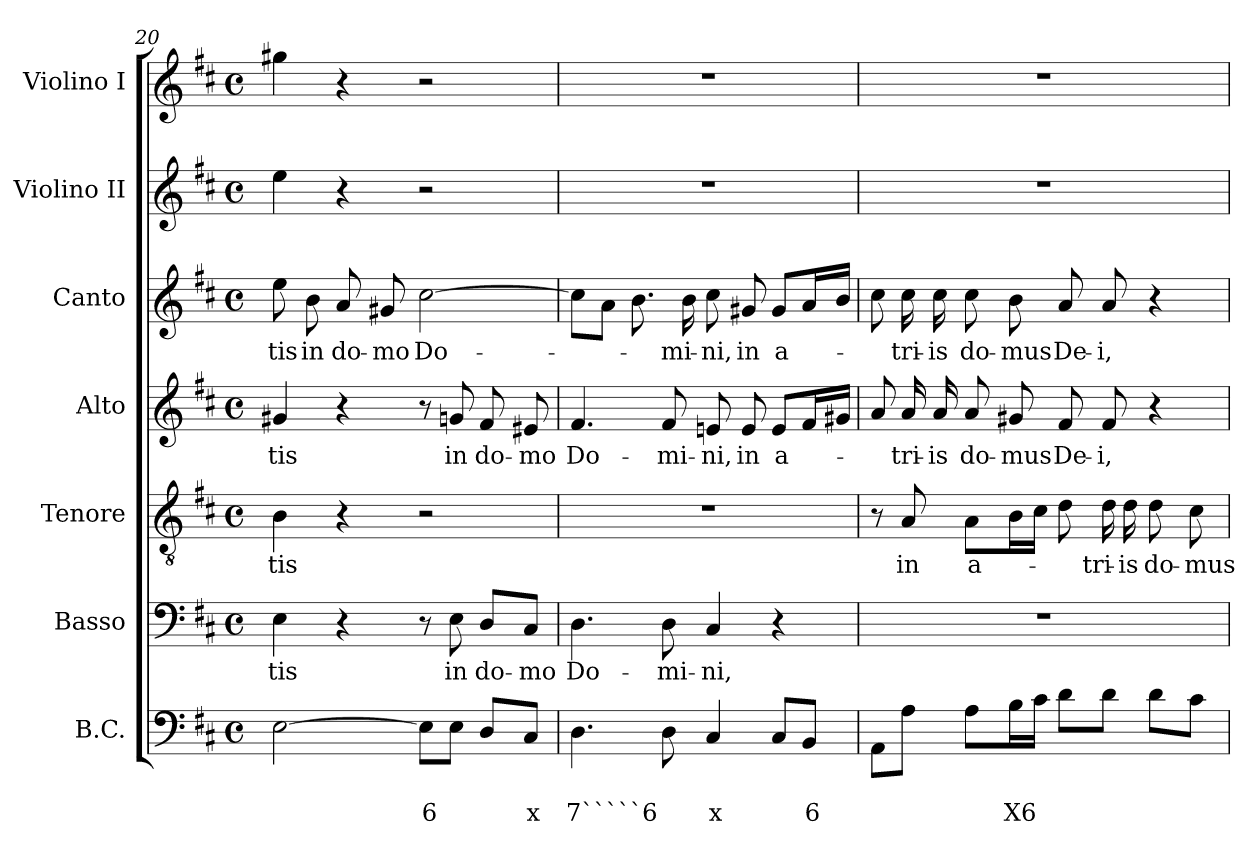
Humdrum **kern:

**kern	**text	**text	**kern	**text	**kern	**text	**kern	**text	**kern	**text	**kern	**kern
*part7	*part7	*part7	*part6	*part6	*part5	*part5	*part4	*part4	*part3	*part3	*part2	*part1
*staff7	*staff7	*staff7	*staff6	*staff6	*staff5	*staff5	*staff4	*staff4	*staff3	*staff3	*staff2	*staff1
*I"B.C.	*	*	*I"Basso	*	*I"Tenore	*	*I"Alto	*	*I"Canto	*	*I"Violino II	*I"Violino I
*I'BC	*	*	*I'B	*	*I'T	*	*I'A	*	*I'C	*	*I'Vln. II	*I'Vln. I
*clefF4	*	*	*clefF4	*	*clefGv2	*	*clefG2	*	*clefG2	*	*clefG2	*clefG2
*k[f#c#]	*	*	*k[f#c#]	*	*k[f#c#]	*	*k[f#c#]	*	*k[f#c#]	*	*k[f#c#]	*k[f#c#]
*D:	*	*	*D:	*	*D:	*	*D:	*	*D:	*	*D:	*D:
*M4/4	*	*	*M4/4	*	*M4/4	*	*M4/4	*	*M4/4	*	*M4/4	*M4/4
*met(c)	*	*	*met(c)	*	*met(c)	*	*met(c)	*	*met(c)	*	*met(c)	*met(c)
=20	=20	=20	=20	=20	=20	=20	=20	=20	=20	=20	=20	=20
!	!	!	!	!LO:LY:b	!	!	!	!	!	!	!	!
!	!	!	!	!	!	!LO:LY:b	!	!	!	!	!	!
!	!	!	!	!	!	!	!	!LO:LY:b	!	!	!	!
!	!	!	!	!	!	!	!	!	!	!LO:LY:b	!	!
[2E\	.	.	4E\	-tis	4B\	-tis	4g#X/	-tis	8ee\	-tis	4ee\	4gg#X\
!	!	!	!	!	!	!	!	!	!	!LO:LY:b	!	!
.	.	.	.	.	.	.	.	.	8b\	in	.	.
!	!	!	!	!	!	!	!	!	!	!LO:LY:b	!	!
.	.	.	4r	.	4r	.	4r	.	8a/	do-	4r	4r
!	!	!	!	!	!	!	!	!	!	!LO:LY:b	!	!
.	.	.	.	.	.	.	.	.	8g#X/	-mo	.	.
!	!	!LO:LY:b	!	!	!	!	!	!	!	!	!	!
!	!	!	!	!	!	!	!	!	!	!LO:LY:b	!	!
8E\L]	.	6	8r	.	2r	.	8r	.	[2cc#\	Do-	2r	2r
!	!	!	!	!LO:LY:b	!	!	!	!	!	!	!	!
!	!	!	!	!	!	!	!	!LO:LY:b	!	!	!	!
8E\J	.	.	8E\	in	.	.	8gn/	in	.	.	.	.
!	!	!	!	!LO:LY:b	!	!	!	!	!	!	!	!
!	!	!	!	!	!	!	!	!LO:LY:b	!	!	!	!
8D/L	.	.	8D/L	do-	.	.	8f#/	do-	.	.	.	.
!	!	!LO:LY:b	!	!	!	!	!	!	!	!	!	!
!	!	!	!	!LO:LY:b	!	!	!	!	!	!	!	!
!	!	!	!	!	!	!	!	!LO:LY:b	!	!	!	!
8C#/J	.	x	8C#/J	-mo	.	.	8e#X/	-mo	.	.	.	.
=21	=21	=21	=21	=21	=21	=21	=21	=21	=21	=21	=21	=21
!	!	!LO:LY:b	!	!	!	!	!	!	!	!	!	!
!	!	!	!	!LO:LY:b	!	!	!	!	!	!	!	!
!	!	!	!	!	!	!	!	!LO:LY:b	!	!	!	!
4.D\	.	7`````6	4.D\	Do-	1r	.	4.f#/	Do-	8cc#\L]	.	1r	1r
.	.	.	.	.	.	.	.	.	8a\J	.	.	.
.	.	.	.	.	.	.	.	.	8.b\	.	.	.
!	!	!	!	!LO:LY:b	!	!	!	!	!	!	!	!
!	!	!	!	!	!	!	!	!LO:LY:b	!	!	!	!
8D\	.	.	8D\	-mi-	.	.	8f#/	-mi-	.	.	.	.
!	!	!	!	!	!	!	!	!	!	!LO:LY:b	!	!
.	.	.	.	.	.	.	.	.	16b\	-mi-	.	.
!	!	!LO:LY:b	!	!	!	!	!	!	!	!	!	!
!	!	!	!	!LO:LY:b	!	!	!	!	!	!	!	!
!	!	!	!	!	!	!	!	!LO:LY:b	!	!	!	!
!	!	!	!	!	!	!	!	!	!	!LO:LY:b	!	!
4C#/	.	x	4C#/	-ni,	.	.	8en/	-ni,	8cc#\	-ni,	.	.
!	!	!	!	!	!	!	!	!LO:LY:b	!	!	!	!
!	!	!	!	!	!	!	!	!	!	!LO:LY:b	!	!
.	.	.	.	.	.	.	8e/	in	8g#X/	in	.	.
!	!	!	!	!	!	!	!	!LO:LY:b	!	!	!	!
!	!	!	!	!	!	!	!	!	!	!LO:LY:b	!	!
8C#/L	.	.	4r	.	.	.	8e/L	a-	8g#/L	a-	.	.
!	!	!LO:LY:b	!	!	!	!	!	!	!	!	!	!
8BB/J	.	6	.	.	.	.	16f#/L	.	16a/L	.	.	.
.	.	.	.	.	.	.	16g#X/JJ	.	16b/JJ	.	.	.
!!LO:LB:g=z
=22	=22	=22	=22	=22	=22	=22	=22	=22	=22	=22	=22	=22
8AA\L	.	.	1r	.	8r	.	8a/	.	8cc#\	.	1r	1r
!	!	!	!	!	!	!LO:LY:b	!	!	!	!	!	!
!	!	!	!	!	!	!	!	!LO:LY:b	!	!	!	!
!	!	!	!	!	!	!	!	!	!	!LO:LY:b	!	!
8A\J	.	.	.	.	8A/	in	16a/	-tri-	16cc#\	-tri-	.	.
!	!	!	!	!	!	!	!	!LO:LY:b	!	!	!	!
!	!	!	!	!	!	!	!	!	!	!LO:LY:b	!	!
.	.	.	.	.	.	.	16a/	-is	16cc#\	-is	.	.
!	!	!	!	!	!	!LO:LY:b	!	!	!	!	!	!
!	!	!	!	!	!	!	!	!LO:LY:b	!	!	!	!
!	!	!	!	!	!	!	!	!	!	!LO:LY:b	!	!
8A\L	.	.	.	.	8A\L	a-	8a/	do-	8cc#\	do-	.	.
!	!	!LO:LY:b	!	!	!	!	!	!	!	!	!	!
!	!	!	!	!	!	!	!	!LO:LY:b	!	!	!	!
!	!	!	!	!	!	!	!	!	!	!LO:LY:b	!	!
16B\L	.	X6	.	.	16B\L	.	8g#X/	-mus	8b\	-mus	.	.
16c#\JJ	.	.	.	.	16c#\JJ	.	.	.	.	.	.	.
!	!	!	!	!	!	!	!	!LO:LY:b	!	!	!	!
!	!	!	!	!	!	!	!	!	!	!LO:LY:b	!	!
8d\L	.	.	.	.	8d\	.	8f#/	De-	8a/	De-	.	.
!	!	!	!	!	!	!LO:LY:b	!	!	!	!	!	!
!	!	!	!	!	!	!	!	!LO:LY:b	!	!	!	!
!	!	!	!	!	!	!	!	!	!	!LO:LY:b	!	!
8d\J	.	.	.	.	16d\	-tri-	8f#/	-i,	8a/	-i,	.	.
!	!	!	!	!	!	!LO:LY:b	!	!	!	!	!	!
.	.	.	.	.	16d\	-is	.	.	.	.	.	.
!	!	!	!	!	!	!LO:LY:b	!	!	!	!	!	!
8d\L	.	.	.	.	8d\	do-	4r	.	4r	.	.	.
!	!	!	!	!	!	!LO:LY:b	!	!	!	!	!	!
8c#\J	.	.	.	.	8c#\	-mus	.	.	.	.	.	.
=	=	=	=	=	=	=	=	=	=	=	=	=
*-	*-	*-	*-	*-	*-	*-	*-	*-	*-	*-	*-	*-
